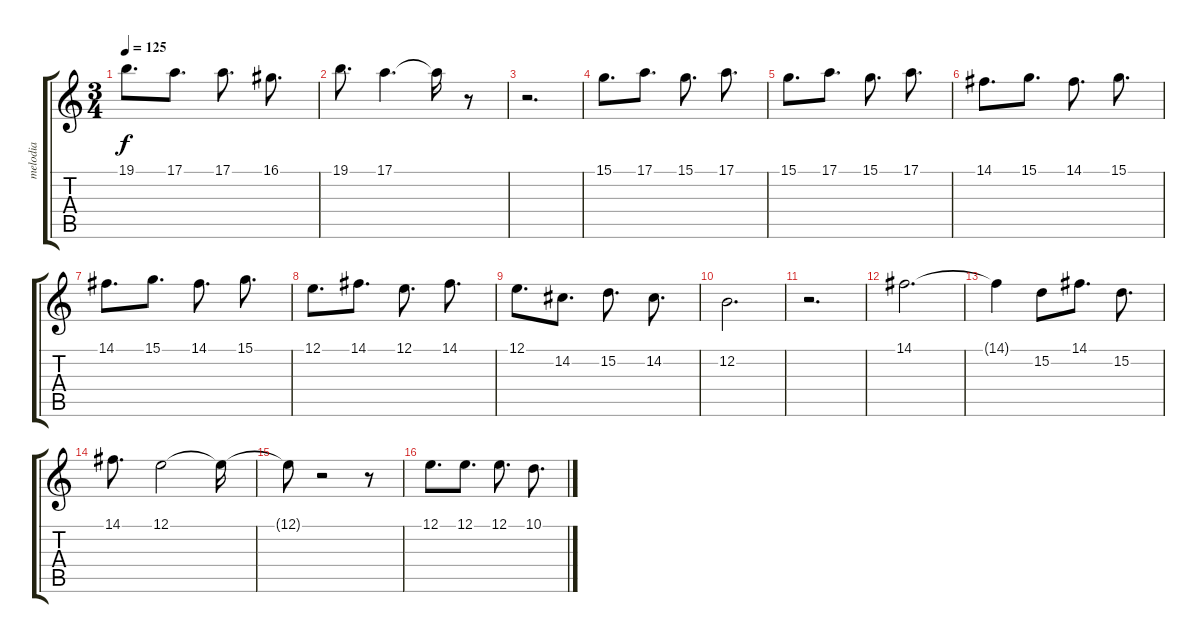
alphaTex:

\track ("melodia" "melodia") {instrument lead3calliope}
\staff {score tabs}
\tuning (E4 B3 G3 D3 A2 E2) {hide}
\ts (3 4)
\tempo 125
\clef g2
\ks c
19.1.8{d dy f} 17.1.8{d} 17.1.8{d} 16.1.8{d} |
19.1.8{d} 17.1.4{d} 17.1{t}.16 r.8 |
r.2{d} |
15.1.8{d} 17.1.8{d} 15.1.8{d} 17.1.8{d} |
15.1.8{d} 17.1.8{d} 15.1.8{d} 17.1.8{d} |
14.1.8{d} 15.1.8{d} 14.1.8{d} 15.1.8{d} |
14.1.8{d} 15.1.8{d} 14.1.8{d} 15.1.8{d} |
12.1.8{d} 14.1.8{d} 12.1.8{d} 14.1.8{d} |
12.1.8{d} 14.2.8{d} 15.2.8{d} 14.2.8{d} |
12.2.2{d} |
r.2{d} |
14.1.2{d} |
14.1{t}.4 15.2.8 14.1.8{d} 15.2.8{d} |
14.1.8{d} 12.1.2 12.1{t}.16 |
12.1{t}.8 r.2 r.8 |
12.1.8{d} 12.1.8{d} 12.1.8{d} 10.1.8{d}
